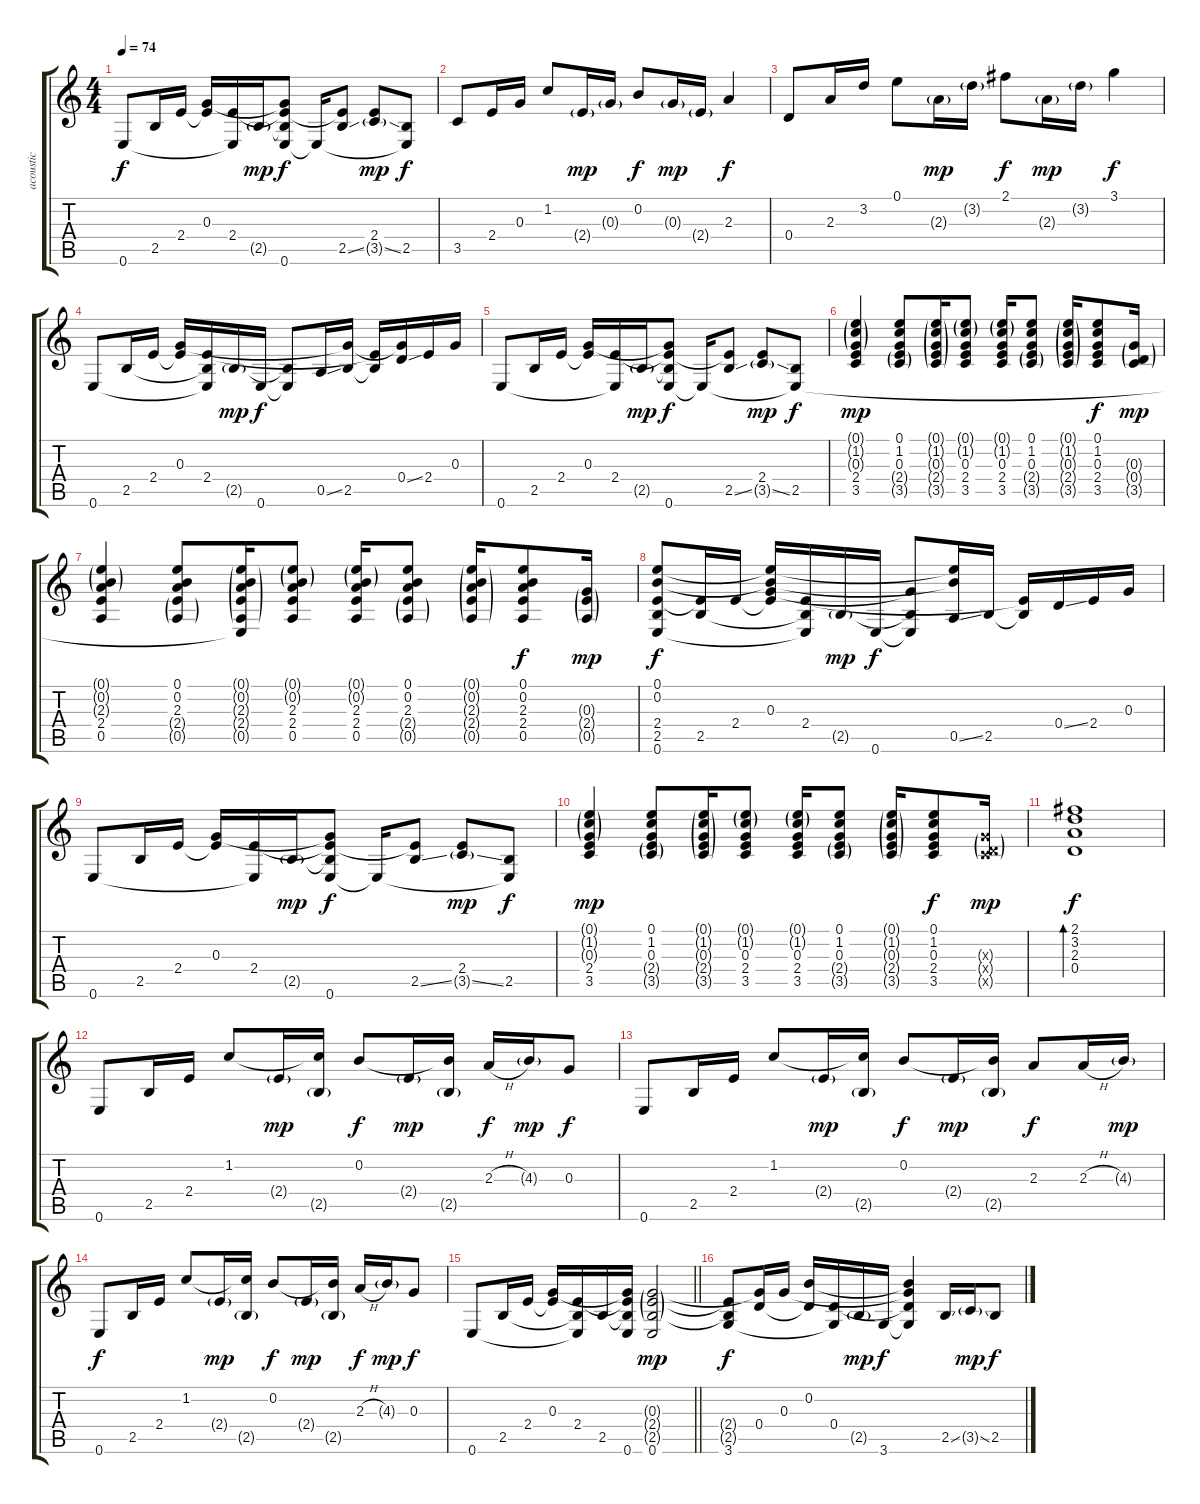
\track ("acoustic" "acoustic") {instrument acousticguitarsteel}
\staff {score tabs}
\tuning (E4 B3 G3 D3 A2 E2) {hide}
\ts (4 4)
\tempo 74
\clef g2
\ks c
0.6.8{dy f} 2.5.16 2.4.16 (0.3 2.4{t}).16 (2.4 0.6{t}).16 2.5{g}.16{dy mp} (0.3{t} 2.4{t} 2.5{t} 0.6).8{dy f} 0.6{t}.16 (2.4{t} 2.5{ss}).8 (2.4 3.5{ss g}).8{dy mp} (2.5 0.6{t}).8{dy f} |
3.5.8 2.4.16 0.3.16 1.2.8 2.4{g}.16{dy mp} 0.3{g}.16 0.2.8{dy f} 0.3{g}.16{dy mp} 2.4{g}.16 2.3.4{dy f} |
0.4.8 2.3.16 3.2.16 0.1.8 2.3{g}.16{dy mp} 3.2{g}.16 2.1.8{dy f} 2.3{g}.16{dy mp} 3.2{g}.16 3.1.4{dy f} |
0.6.8 2.5.16 2.4.16 (0.3 2.4{t}).16 (2.4 2.5{t} 0.6{t}).16 2.5{g}.16{dy mp} 0.6.16{dy f} (2.5{t} 0.6{t}).8 0.5{ss}.16 (0.3{t} 2.5).16 (2.4{t} 2.5{t}).16 (0.3{t} 0.4{ss}).16 2.4.16 0.3.16 |
0.6.8 2.5.16 2.4.16 (0.3 2.4{t}).16 (2.4 0.6{t}).16 2.5{g}.16{dy mp} (0.3{t} 2.4{t} 2.5{t} 0.6).8{dy f} 0.6{t}.16 (2.4{t} 2.5{ss}).8 (2.4 3.5{ss g}).8{dy mp} (2.5 0.6{t}).8{dy f} |
(0.1{g} 1.2{g} 0.3{g} 2.4 3.5).4{dy mp} (0.1 1.2 0.3 2.4{g} 3.5{g}).8 (0.1{g} 1.2{g} 0.3{g} 2.4{g} 3.5{g}).16 (0.1{g} 1.2{g} 0.3 2.4 3.5).8 (0.1{g} 1.2{g} 0.3 2.4 3.5).16 (0.1 1.2 0.3 2.4{g} 3.5{g}).8 (0.1{g} 1.2{g} 0.3{g} 2.4{g} 3.5{g}).16 (0.1 1.2 0.3 2.4 3.5).8{dy f} (0.3{g} 0.4{g} 3.5{g}).16{dy mp} |
(0.1{g} 0.2{g} 2.3{g} 2.4 0.5).4 (0.1 0.2 2.3 2.4{g} 0.5{g}).8 (0.1{g} 0.2{g} 2.3{g} 2.4{g} 0.5{g} 0.6{t}).16 (0.1{g} 0.2{g} 2.3 2.4 0.5).8 (0.1{g} 0.2{g} 2.3 2.4 0.5).16 (0.1 0.2 2.3 2.4{g} 0.5{g}).8 (0.1{g} 0.2{g} 2.3{g} 2.4{g} 0.5{g}).16 (0.1 0.2 2.3 2.4 0.5).8{dy f} (0.3{g} 2.4{g} 0.5{g}).16{dy mp} |
(0.1 0.2 2.4 2.5 0.6).8{dy f} (2.4{t} 2.5).16 2.4.16 (0.1{t} 0.2{t} 0.3 2.4{t}).16 (2.4 2.5{t} 0.6{t}).16 2.5{g}.16{dy mp} 0.6.16{dy f} (0.3{t} 2.5{t} 0.6{t}).8 (0.1{t} 0.2{t} 0.5{ss}).16 2.5.16 (2.4{t} 2.5{t}).16 0.4{ss}.16 2.4.16 0.3.16 |
0.6.8 2.5.16 2.4.16 (0.3 2.4{t}).16 (2.4 0.6{t}).16 2.5{g}.16{dy mp} (0.3{t} 2.4{t} 2.5{t} 0.6).8{dy f} 0.6{t}.16 (2.4{t} 2.5{ss}).8 (2.4 3.5{ss g}).8{dy mp} (2.5 0.6{t}).8{dy f} |
(0.1{g} 1.2{g} 0.3{g} 2.4 3.5).4{dy mp} (0.1 1.2 0.3 2.4{g} 3.5{g}).8 (0.1{g} 1.2{g} 0.3{g} 2.4{g} 3.5{g}).16 (0.1{g} 1.2{g} 0.3 2.4 3.5).8 (0.1{g} 1.2{g} 0.3 2.4 3.5).16 (0.1 1.2 0.3 2.4{g} 3.5{g}).8 (0.1{g} 1.2{g} 0.3{g} 2.4{g} 3.5{g}).16 (0.1 1.2 0.3 2.4 3.5).8{dy f} (0.3{g x} 0.4{g x} 3.5{g x}).16{dy mp} |
(2.1 3.2 2.3 0.4).1{bd 60 dy f} |
0.6.8 2.5.16 2.4.16 1.2.8 2.4{g}.16{dy mp} (1.2{t} 2.5{g}).16 0.2.8{dy f} 2.4{g}.16{dy mp} (0.2{t} 2.5{g}).16 2.3{h}.16{dy f} 4.3{g}.16{dy mp} 0.3.8{dy f} |
0.6.8 2.5.16 2.4.16 1.2.8 2.4{g}.16{dy mp} (1.2{t} 2.5{g}).16 0.2.8{dy f} 2.4{g}.16{dy mp} (0.2{t} 2.5{g}).16 2.3.8{dy f} 2.3{h}.16 4.3{g}.16{dy mp} |
0.6.8{dy f} 2.5.16 2.4.16 1.2.8 2.4{g}.16{dy mp} (1.2{t} 2.5{g}).16 0.2.8{dy f} 2.4{g}.16{dy mp} (0.2{t} 2.5{g}).16 2.3{h}.16{dy f} 4.3{g}.16{dy mp} 0.3.8{dy f} |
\barLineRight lightlight
0.6.8 2.5.16 2.4.16 (0.3 2.4{t}).16 (2.4 2.5{t} 0.6{t}).16 2.5.16 (0.3{t} 2.4{t} 2.5{t} 0.6).16 (0.3{g} 2.4{g} 2.5{g} 0.6).2{dy mp} |
(2.4{t} 2.5{t} 3.6).8{dy f} (0.3{t} 0.4).16 0.3.16 (0.2 0.4{t}).16 (0.4 3.6{t}).16 2.5{g}.16{dy mp} 3.6.16{dy f} (0.2{t} 0.3{t} 0.4{t} 3.6{t}).4 2.5{ss}.16 3.5{ss g}.16{dy mp} 2.5.8{dy f}
